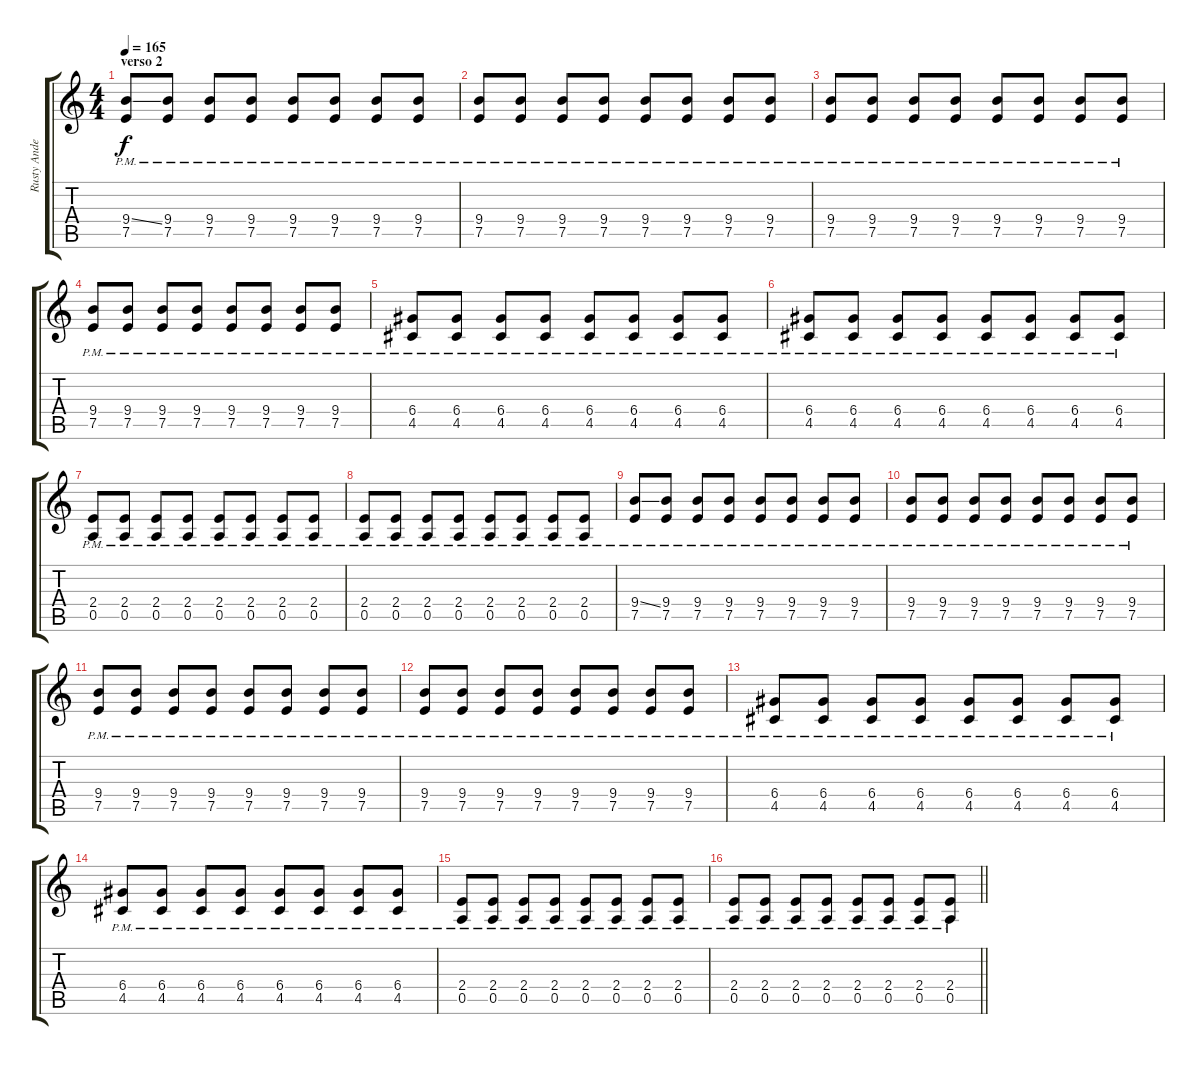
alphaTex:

\track ("Rusty Anderson" "Rusty Ande") {instrument distortionguitar}
\staff {score tabs}
\tuning (E4 B3 G3 D3 A2 E2) {hide}
\ts (4 4)
\section ("" "verso 2")
\tempo 165
\clef g2
\ks c
(9.4{ss pm} 7.5{pm}).8{dy f} (9.4{pm} 7.5{pm}).8 (9.4{pm} 7.5{pm}).8 (9.4{pm} 7.5{pm}).8 (9.4{pm} 7.5{pm}).8 (9.4{pm} 7.5{pm}).8 (9.4{pm} 7.5{pm}).8 (9.4{pm} 7.5{pm}).8 |
(9.4{pm} 7.5{pm}).8 (9.4{pm} 7.5{pm}).8 (9.4{pm} 7.5{pm}).8 (9.4{pm} 7.5{pm}).8 (9.4{pm} 7.5{pm}).8 (9.4{pm} 7.5{pm}).8 (9.4{pm} 7.5{pm}).8 (9.4{pm} 7.5{pm}).8 |
(9.4{pm} 7.5{pm}).8 (9.4{pm} 7.5{pm}).8 (9.4{pm} 7.5{pm}).8 (9.4{pm} 7.5{pm}).8 (9.4{pm} 7.5{pm}).8 (9.4{pm} 7.5{pm}).8 (9.4{pm} 7.5{pm}).8 (9.4{pm} 7.5{pm}).8 |
(9.4{pm} 7.5{pm}).8 (9.4{pm} 7.5{pm}).8 (9.4{pm} 7.5{pm}).8 (9.4{pm} 7.5{pm}).8 (9.4{pm} 7.5{pm}).8 (9.4{pm} 7.5{pm}).8 (9.4{pm} 7.5{pm}).8 (9.4{pm} 7.5{pm}).8 |
(6.4{pm} 4.5{pm}).8 (6.4{pm} 4.5{pm}).8 (6.4{pm} 4.5{pm}).8 (6.4{pm} 4.5{pm}).8 (6.4{pm} 4.5{pm}).8 (6.4{pm} 4.5{pm}).8 (6.4{pm} 4.5{pm}).8 (6.4{pm} 4.5{pm}).8 |
(6.4{pm} 4.5{pm}).8 (6.4{pm} 4.5{pm}).8 (6.4{pm} 4.5{pm}).8 (6.4{pm} 4.5{pm}).8 (6.4{pm} 4.5{pm}).8 (6.4{pm} 4.5{pm}).8 (6.4{pm} 4.5{pm}).8 (6.4{pm} 4.5{pm}).8 |
(2.4{pm} 0.5{pm}).8 (2.4{pm} 0.5{pm}).8 (2.4{pm} 0.5{pm}).8 (2.4{pm} 0.5{pm}).8 (2.4{pm} 0.5{pm}).8 (2.4{pm} 0.5{pm}).8 (2.4{pm} 0.5{pm}).8 (2.4{pm} 0.5{pm}).8 |
(2.4{pm} 0.5{pm}).8 (2.4{pm} 0.5{pm}).8 (2.4{pm} 0.5{pm}).8 (2.4{pm} 0.5{pm}).8 (2.4{pm} 0.5{pm}).8 (2.4{pm} 0.5{pm}).8 (2.4{pm} 0.5{pm}).8 (2.4{pm} 0.5{pm}).8 |
(9.4{ss pm} 7.5{pm}).8 (9.4{pm} 7.5{pm}).8 (9.4{pm} 7.5{pm}).8 (9.4{pm} 7.5{pm}).8 (9.4{pm} 7.5{pm}).8 (9.4{pm} 7.5{pm}).8 (9.4{pm} 7.5{pm}).8 (9.4{pm} 7.5{pm}).8 |
(9.4{pm} 7.5{pm}).8 (9.4{pm} 7.5{pm}).8 (9.4{pm} 7.5{pm}).8 (9.4{pm} 7.5{pm}).8 (9.4{pm} 7.5{pm}).8 (9.4{pm} 7.5{pm}).8 (9.4{pm} 7.5{pm}).8 (9.4{pm} 7.5{pm}).8 |
(9.4{pm} 7.5{pm}).8 (9.4{pm} 7.5{pm}).8 (9.4{pm} 7.5{pm}).8 (9.4{pm} 7.5{pm}).8 (9.4{pm} 7.5{pm}).8 (9.4{pm} 7.5{pm}).8 (9.4{pm} 7.5{pm}).8 (9.4{pm} 7.5{pm}).8 |
(9.4{pm} 7.5{pm}).8 (9.4{pm} 7.5{pm}).8 (9.4{pm} 7.5{pm}).8 (9.4{pm} 7.5{pm}).8 (9.4{pm} 7.5{pm}).8 (9.4{pm} 7.5{pm}).8 (9.4{pm} 7.5{pm}).8 (9.4{pm} 7.5{pm}).8 |
(6.4{pm} 4.5{pm}).8 (6.4{pm} 4.5{pm}).8 (6.4{pm} 4.5{pm}).8 (6.4{pm} 4.5{pm}).8 (6.4{pm} 4.5{pm}).8 (6.4{pm} 4.5{pm}).8 (6.4{pm} 4.5{pm}).8 (6.4{pm} 4.5{pm}).8 |
(6.4{pm} 4.5{pm}).8 (6.4{pm} 4.5{pm}).8 (6.4{pm} 4.5{pm}).8 (6.4{pm} 4.5{pm}).8 (6.4{pm} 4.5{pm}).8 (6.4{pm} 4.5{pm}).8 (6.4{pm} 4.5{pm}).8 (6.4{pm} 4.5{pm}).8 |
(2.4{pm} 0.5{pm}).8 (2.4{pm} 0.5{pm}).8 (2.4{pm} 0.5{pm}).8 (2.4{pm} 0.5{pm}).8 (2.4{pm} 0.5{pm}).8 (2.4{pm} 0.5{pm}).8 (2.4{pm} 0.5{pm}).8 (2.4{pm} 0.5{pm}).8 |
\barLineRight lightlight
(2.4{pm} 0.5{pm}).8 (2.4{pm} 0.5{pm}).8 (2.4{pm} 0.5{pm}).8 (2.4{pm} 0.5{pm}).8 (2.4{pm} 0.5{pm}).8 (2.4{pm} 0.5{pm}).8 (2.4{pm} 0.5{pm}).8 (2.4{pm} 0.5{pm}).8
